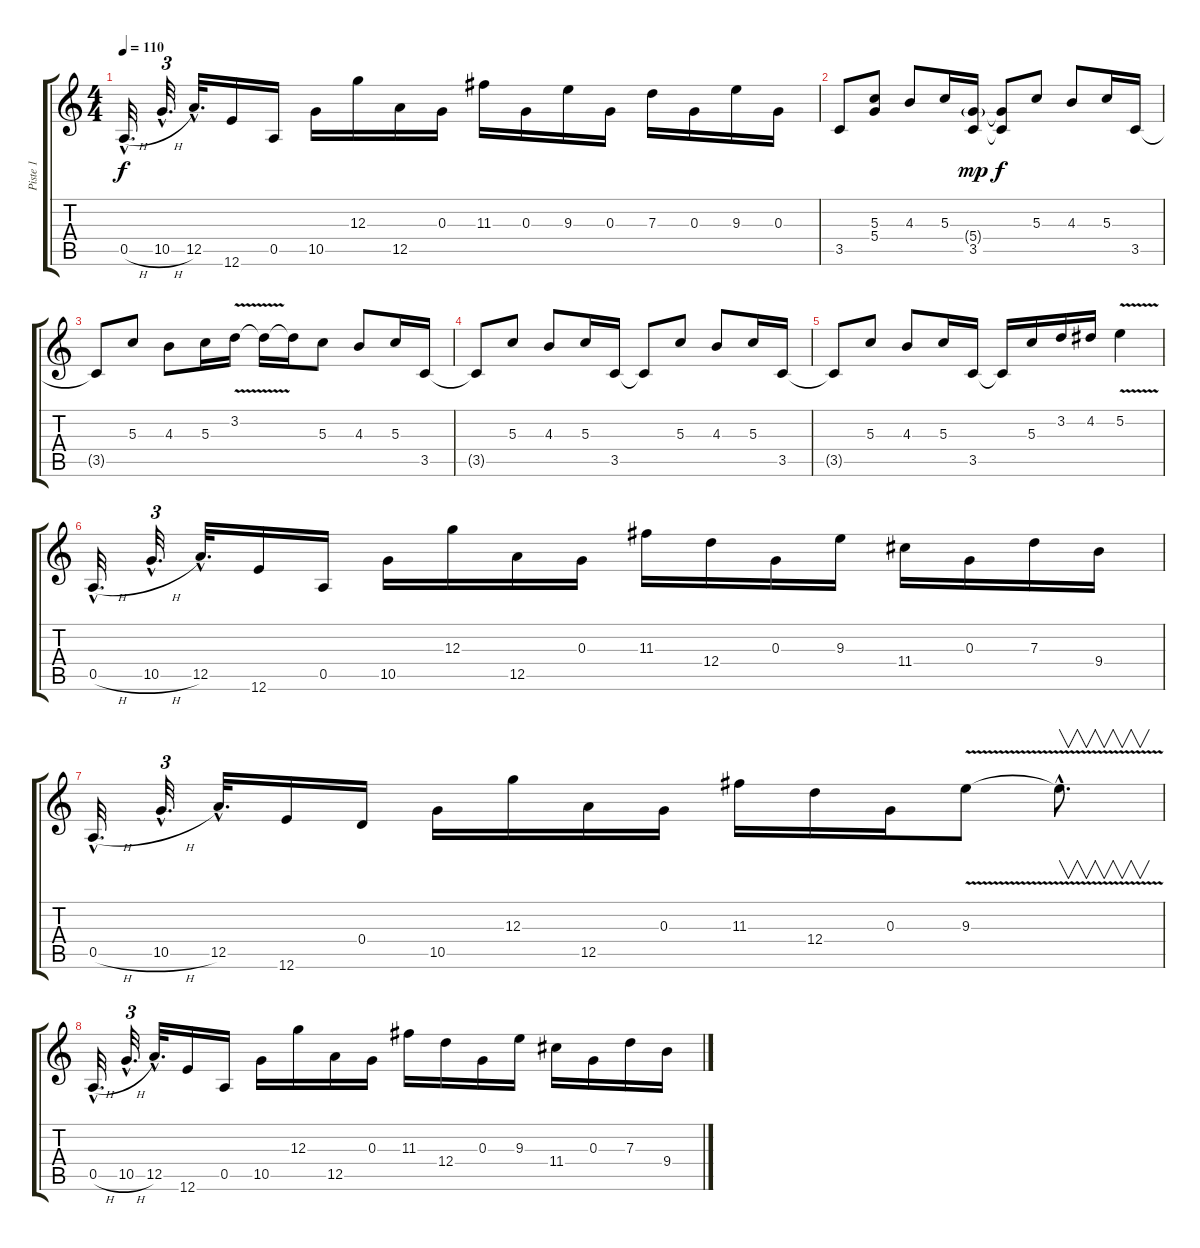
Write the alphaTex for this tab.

\track ("Piste 1" "Piste 1") {instrument overdrivenguitar}
\staff {score tabs}
\tuning (E4 B3 G3 D3 A2 E2) {hide}
\ts (4 4)
\tempo 110
\clef g2
\ks c
0.5{h hac}.32{d dy f} 10.5{h hac}.32{d tu (3 2)} 12.5{hac}.32{d} 12.6.16 0.5.16 10.5.16 12.3.16 12.5.16 0.3.16 11.3.16 0.3.16 9.3.16 0.3.16 7.3.16 0.3.16 9.3.16 0.3.16 |
3.5.8 (5.3 5.4).8 4.3.8 5.3.16 (5.4{g} 3.5).16{dy mp} (5.4{t} 3.5{t}).8{dy f} 5.3.8 4.3.8 5.3.16 3.5.16 |
3.5{t}.8 5.3.8 4.3.8 5.3.16 3.2{v}.16 3.2{t}.16 3.2{t}.16 5.3.8 4.3.8 5.3.16 3.5.16 |
3.5{t}.8 5.3.8 4.3.8 5.3.16 3.5.16 3.5{t}.8 5.3.8 4.3.8 5.3.16 3.5.16 |
3.5{t}.8 5.3.8 4.3.8 5.3.16 3.5.16 3.5{t}.16 5.3.16 3.2.16 4.2.16 5.2{v}.4 |
0.5{h hac}.32{d} 10.5{h hac}.32{d tu (3 2)} 12.5{hac}.32{d} 12.6.16 0.5.16 10.5.16 12.3.16 12.5.16 0.3.16 11.3.16 12.4.16 0.3.16 9.3.16 11.4.16 0.3.16 7.3.16 9.4.16 |
0.5{h hac}.32{d} 10.5{h hac}.32{d tu (3 2)} 12.5{hac}.32{d} 12.6.16 0.4.16 10.5.16 12.3.16 12.5.16 0.3.16 11.3.16 12.4.16 0.3.16 9.3{v}.8 9.3{hac t}.8{v d} |
0.5{h hac}.32{d} 10.5{h hac}.32{d tu (3 2)} 12.5{hac}.32{d} 12.6.16 0.5.16 10.5.16 12.3.16 12.5.16 0.3.16 11.3.16 12.4.16 0.3.16 9.3.16 11.4.16 0.3.16 7.3.16 9.4.16
